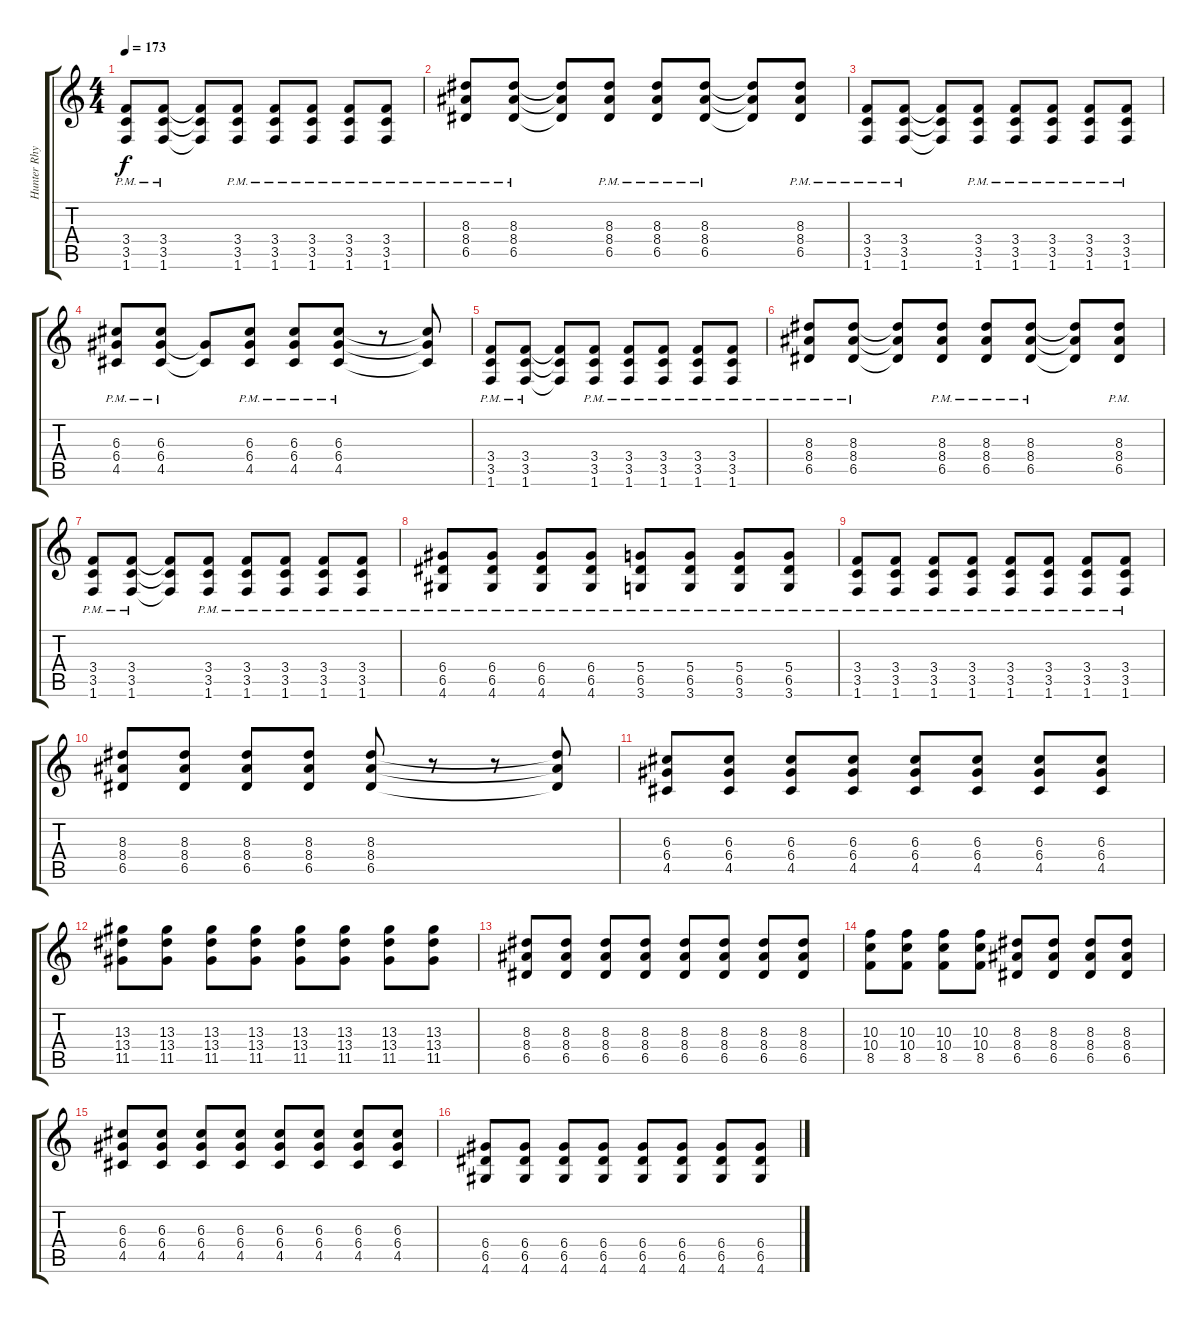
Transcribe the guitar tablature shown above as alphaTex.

\track ("Hunter Rhythm" "Hunter Rhy") {instrument distortionguitar}
\staff {score tabs}
\tuning (E4 B3 G3 D3 A2 E2) {hide}
\ts (4 4)
\tempo 173
\clef g2
\ks c
(3.4{pm} 3.5{pm} 1.6{pm}).8{dy f} (3.4{pm} 3.5{pm} 1.6{pm}).8 (3.4{t} 3.5{t} 1.6{t}).8 (3.4{pm} 3.5{pm} 1.6{pm}).8 (3.4{pm} 3.5{pm} 1.6{pm}).8 (3.4{pm} 3.5{pm} 1.6{pm}).8 (3.4{pm} 3.5{pm} 1.6{pm}).8 (3.4{pm} 3.5{pm} 1.6{pm}).8 |
(8.3{pm} 8.4{pm} 6.5{pm}).8 (8.3{pm} 8.4{pm} 6.5{pm}).8 (8.3{t} 8.4{t} 6.5{t}).8 (8.3{pm} 8.4{pm} 6.5{pm}).8 (8.3{pm} 8.4{pm} 6.5{pm}).8 (8.3{pm} 8.4{pm} 6.5{pm}).8 (8.3{t} 8.4{t} 6.5{t}).8 (8.3{pm} 8.4{pm} 6.5{pm}).8 |
(3.4{pm} 3.5{pm} 1.6{pm}).8 (3.4{pm} 3.5{pm} 1.6{pm}).8 (3.4{t} 3.5{t} 1.6{t}).8 (3.4{pm} 3.5{pm} 1.6{pm}).8 (3.4{pm} 3.5{pm} 1.6{pm}).8 (3.4{pm} 3.5{pm} 1.6{pm}).8 (3.4{pm} 3.5{pm} 1.6{pm}).8 (3.4{pm} 3.5{pm} 1.6{pm}).8 |
(6.3{pm} 6.4{pm} 4.5{pm}).8 (6.3{pm} 6.4{pm} 4.5{pm}).8 (6.4{t} 4.5{t}).8 (6.3{pm} 6.4{pm} 4.5{pm}).8 (6.3{pm} 6.4{pm} 4.5{pm}).8 (6.3{pm} 6.4{pm} 4.5{pm}).8 r.8 (6.3{t} 6.4{t} 4.5{t}).8 |
(3.4{pm} 3.5{pm} 1.6{pm}).8 (3.4{pm} 3.5{pm} 1.6{pm}).8 (3.4{t} 3.5{t} 1.6{t}).8 (3.4{pm} 3.5{pm} 1.6{pm}).8 (3.4{pm} 3.5{pm} 1.6{pm}).8 (3.4{pm} 3.5{pm} 1.6{pm}).8 (3.4{pm} 3.5{pm} 1.6{pm}).8 (3.4{pm} 3.5{pm} 1.6{pm}).8 |
(8.3{pm} 8.4{pm} 6.5{pm}).8 (8.3{pm} 8.4{pm} 6.5{pm}).8 (8.3{t} 8.4{t} 6.5{t}).8 (8.3{pm} 8.4{pm} 6.5{pm}).8 (8.3{pm} 8.4{pm} 6.5{pm}).8 (8.3{pm} 8.4{pm} 6.5{pm}).8 (8.3{t} 8.4{t} 6.5{t}).8 (8.3{pm} 8.4{pm} 6.5{pm}).8 |
(3.4{pm} 3.5{pm} 1.6{pm}).8 (3.4{pm} 3.5{pm} 1.6{pm}).8 (3.4{t} 3.5{t} 1.6{t}).8 (3.4{pm} 3.5{pm} 1.6{pm}).8 (3.4{pm} 3.5{pm} 1.6{pm}).8 (3.4{pm} 3.5{pm} 1.6{pm}).8 (3.4{pm} 3.5{pm} 1.6{pm}).8 (3.4{pm} 3.5{pm} 1.6{pm}).8 |
(6.4{pm} 6.5{pm} 4.6{pm}).8 (6.4{pm} 6.5{pm} 4.6{pm}).8 (6.4{pm} 6.5{pm} 4.6{pm}).8 (6.4{pm} 6.5{pm} 4.6{pm}).8 (5.4{pm} 6.5{pm} 3.6{pm}).8 (5.4{pm} 6.5{pm} 3.6{pm}).8 (5.4{pm} 6.5{pm} 3.6{pm}).8 (5.4{pm} 6.5{pm} 3.6{pm}).8 |
(3.4{pm} 3.5{pm} 1.6{pm}).8 (3.4{pm} 3.5{pm} 1.6{pm}).8 (3.4{pm} 3.5{pm} 1.6{pm}).8 (3.4{pm} 3.5{pm} 1.6{pm}).8 (3.4{pm} 3.5{pm} 1.6{pm}).8 (3.4{pm} 3.5{pm} 1.6{pm}).8 (3.4{pm} 3.5{pm} 1.6{pm}).8 (3.4{pm} 3.5{pm} 1.6{pm}).8 |
(8.3 8.4 6.5).8 (8.3 8.4 6.5).8 (8.3 8.4 6.5).8 (8.3 8.4 6.5).8 (8.3 8.4 6.5).8 r.8 r.8 (8.3{t} 8.4{t} 6.5{t}).8 |
(6.3 6.4 4.5).8 (6.3 6.4 4.5).8 (6.3 6.4 4.5).8 (6.3 6.4 4.5).8 (6.3 6.4 4.5).8 (6.3 6.4 4.5).8 (6.3 6.4 4.5).8 (6.3 6.4 4.5).8 |
(13.3 13.4 11.5).8 (13.3 13.4 11.5).8 (13.3 13.4 11.5).8 (13.3 13.4 11.5).8 (13.3 13.4 11.5).8 (13.3 13.4 11.5).8 (13.3 13.4 11.5).8 (13.3 13.4 11.5).8 |
(8.3 8.4 6.5).8 (8.3 8.4 6.5).8 (8.3 8.4 6.5).8 (8.3 8.4 6.5).8 (8.3 8.4 6.5).8 (8.3 8.4 6.5).8 (8.3 8.4 6.5).8 (8.3 8.4 6.5).8 |
(10.3 10.4 8.5).8 (10.3 10.4 8.5).8 (10.3 10.4 8.5).8 (10.3 10.4 8.5).8 (8.3 8.4 6.5).8 (8.3 8.4 6.5).8 (8.3 8.4 6.5).8 (8.3 8.4 6.5).8 |
(6.3 6.4 4.5).8 (6.3 6.4 4.5).8 (6.3 6.4 4.5).8 (6.3 6.4 4.5).8 (6.3 6.4 4.5).8 (6.3 6.4 4.5).8 (6.3 6.4 4.5).8 (6.3 6.4 4.5).8 |
(6.4 6.5 4.6).8 (6.4 6.5 4.6).8 (6.4 6.5 4.6).8 (6.4 6.5 4.6).8 (6.4 6.5 4.6).8 (6.4 6.5 4.6).8 (6.4 6.5 4.6).8 (6.4 6.5 4.6).8
